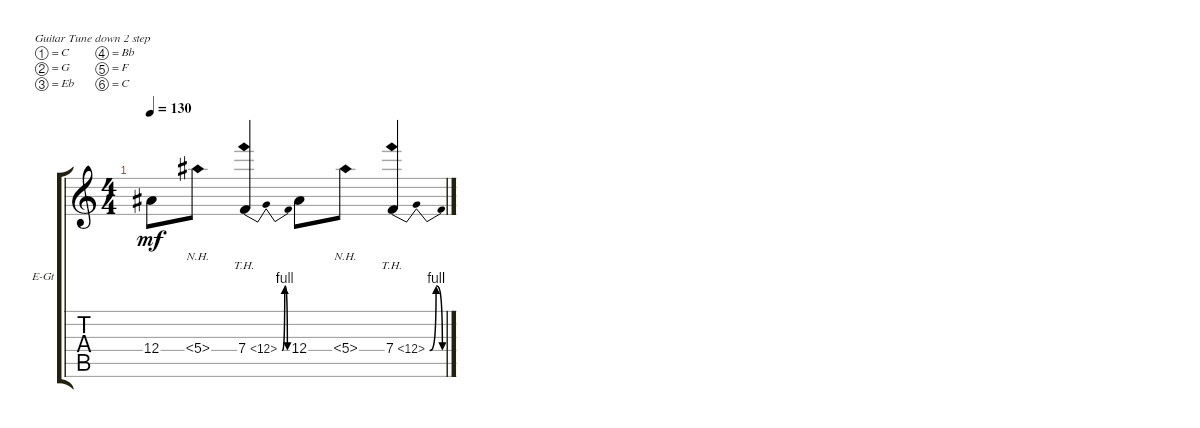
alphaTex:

\defaultSystemsLayout 4
\bracketExtendMode groupsimilarinstruments
\firstSystemTrackNameOrientation horizontal
\otherSystemsTrackNameOrientation horizontal
\track ("Electric Guitar" "E-Gt") {instrument distortionguitar}
\staff {score tabs}
\tuning (C4 G3 Eb3 Bb2 F2 C2)
\ts (4 4)
\tempo 130
\clef g2
\ks c
12.4.8{dy mf} 5.4{nh}.8 7.4{be (bendrelease 12.6 0 21.599999999999998 4 32.4 4 42 0) th 5}.4 12.4.8 5.4{nh}.8 7.4{be (bendrelease 12.6 0 21.599999999999998 4 32.4 4 42 0) th 5}.4
